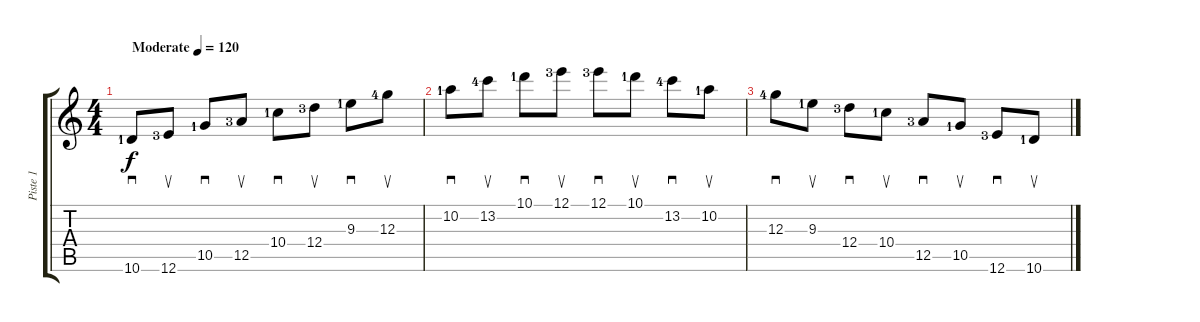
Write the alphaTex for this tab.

\track ("Piste 1" "Piste 1") {instrument acousticguitarsteel}
\staff {score tabs}
\tuning (E4 B3 G3 D3 A2 E2) {hide}
\ts (4 4)
\tempo (120 "Moderate")
\clef g2
\ks c
10.6{lf 2}.8{sd dy f instrument acousticguitarsteel} 12.6{lf 4}.8{su} 10.5{lf 2}.8{sd} 12.5{lf 4}.8{su} 10.4{lf 2}.8{sd} 12.4{lf 4}.8{su} 9.3{lf 2}.8{sd} 12.3{lf 5}.8{su} |
10.2{lf 2}.8{sd} 13.2{lf 5}.8{su} 10.1{lf 2}.8{sd} 12.1{lf 4}.8{su} 12.1{lf 4}.8{sd} 10.1{lf 2}.8{su} 13.2{lf 5}.8{sd} 10.2{lf 2}.8{su} |
12.3{lf 5}.8{sd} 9.3{lf 2}.8{su} 12.4{lf 4}.8{sd} 10.4{lf 2}.8{su} 12.5{lf 4}.8{sd} 10.5{lf 2}.8{su} 12.6{lf 4}.8{sd} 10.6{lf 2}.8{su}
